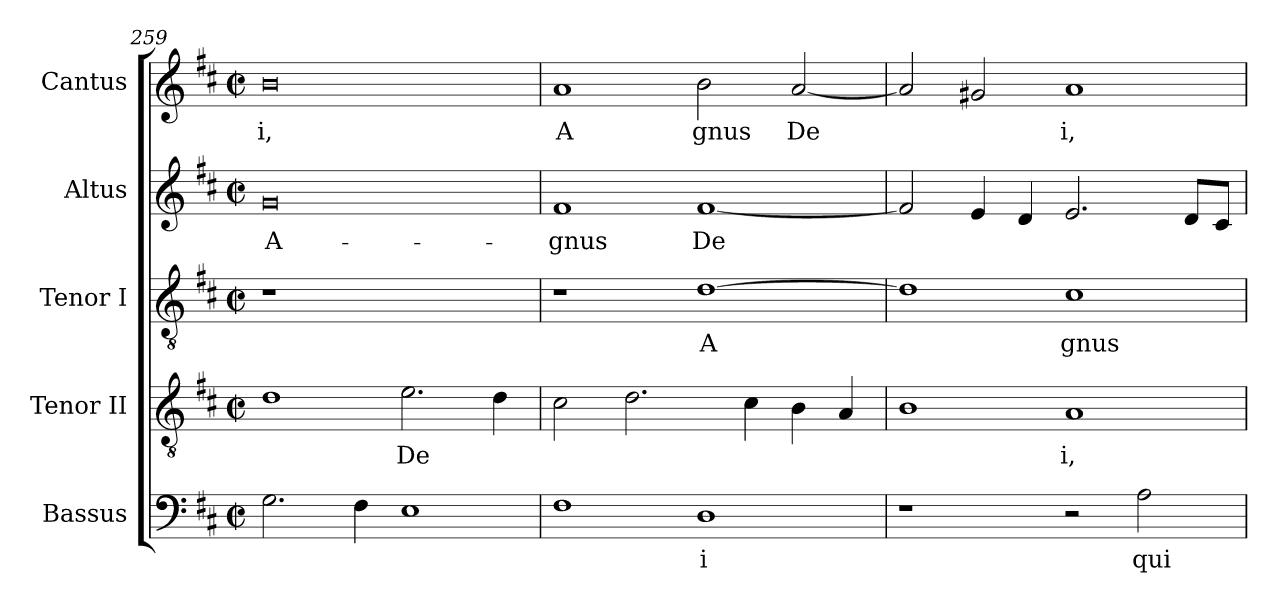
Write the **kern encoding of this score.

**kern	**text	**kern	**text	**kern	**text	**kern	**text	**kern	**text
*part5	*part5	*part4	*part4	*part3	*part3	*part2	*part2	*part1	*part1
*staff5	*staff5	*staff4	*staff4	*staff3	*staff3	*staff2	*staff2	*staff1	*staff1
*I"Bassus	*	*I"Tenor II	*	*I"Tenor I	*	*I"Altus	*	*I"Cantus	*
*I'B	*	*I'T II	*	*I'T I	*	*I'A	*	*I'C	*
*clefF4	*	*clefGv2	*	*clefGv2	*	*clefG2	*	*clefG2	*
*k[f#c#]	*	*k[f#c#]	*	*k[f#c#]	*	*k[f#c#]	*	*k[f#c#]	*
*D:	*	*D:	*	*D:	*	*D:	*	*D:	*
*M2/2	*	*M2/2	*	*M2/2	*	*M2/2	*	*M2/2	*
*met(c|)	*	*met(c|)	*	*met(c|)	*	*met(c|)	*	*met(c|)	*
=259	=259	=259	=259	=259	=259	=259	=259	=259	=259
!	!LO:LY:b:cj	!	!LO:LY:b:cj	!	!	!	!LO:LY:b:cj	!	!LO:LY:b:cj
2.G\	.	1d	.	1r	.	0g	A-	0b	-i,
!	!LO:LY:b:cj	!	!	!	!	!	!	!	!
4F#\	.	.	.	.	.	.	.	.	.
!	!LO:LY:b:cj	!	!LO:LY:b:cj	!	!	!	!	!	!
1E	.	2.e\	De	1ryy	.	.	.	.	.
!	!	!	!LO:LY:b:cj	!	!	!	!	!	!
.	.	4d\	.	.	.	.	.	.	.
!!LO:LB:g=z
=260	=260	=260	=260	=260	=260	=260	=260	=260	=260
!	!LO:LY:b:cj	!	!LO:LY:b:cj	!	!	!	!LO:LY:b:cj	!	!LO:LY:b:cj
1F#	.	2c#\	.	1r	.	1f#	-gnus	1a	A
!	!	!	!LO:LY:b:cj	!	!	!	!	!	!
.	.	2.d\	.	.	.	.	.	.	.
!	!LO:LY:b:cj	!	!	!	!LO:LY:b:cj	!	!LO:LY:b:cj	!	!LO:LY:b:cj
1D	i	.	.	[>1d	A-	[<1f#	De-	2b\	gnus
!	!	!	!LO:LY:b:cj	!	!	!	!	!	!
.	.	4c#\	.	.	.	.	.	.	.
!	!	!	!LO:LY:b:cj	!	!	!	!	!	!LO:LY:b:cj
.	.	4B\	.	.	.	.	.	[<2a/	De
!	!	!	!LO:LY:b:cj	!	!	!	!	!	!
.	.	4A/	.	.	.	.	.	.	.
=261	=261	=261	=261	=261	=261	=261	=261	=261	=261
!	!	!	!LO:LY:b:cj	!	!LO:LY:b:cj	!	!LO:LY:b:cj	!	!LO:LY:b:cj
1r	.	1B	.	1d]	--	2f#/]	--	2a/]	.
!	!	!	!	!	!	!	!LO:LY:b:cj	!	!LO:LY:b:cj
.	.	.	.	.	.	4e/	--	2g#/	.
!	!	!	!	!	!	!	!LO:LY:b:cj	!	!
.	.	.	.	.	.	4d/	--	.	.
!	!	!	!LO:LY:b:cj	!	!LO:LY:b:cj	!	!LO:LY:b:cj	!	!LO:LY:b:cj
2r	.	1A	i,	1c#	-gnus	2.e/	--	1a	i,
!	!LO:LY:b:cj	!	!	!	!	!	!	!	!
2A\	qui	.	.	.	.	.	.	.	.
!	!	!	!	!	!	!	!LO:LY:b:cj	!	!
.	.	.	.	.	.	8d/L	--	.	.
!	!	!	!	!	!	!	!LO:LY:b:cj	!	!
.	.	.	.	.	.	8c#/J	--	.	.
=	=	=	=	=	=	=	=	=	=
*-	*-	*-	*-	*-	*-	*-	*-	*-	*-
